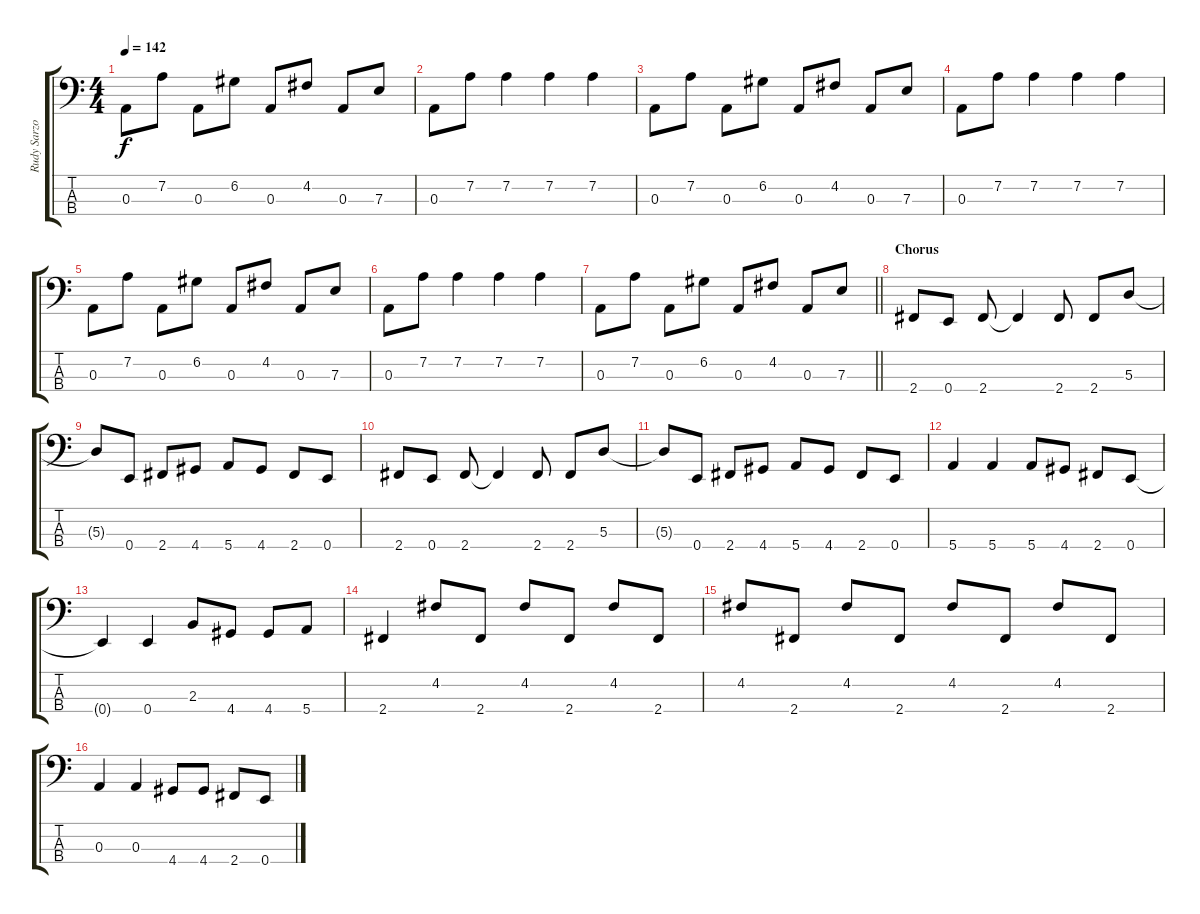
\track ("Rudy Sarzo" "Rudy Sarzo") {instrument slapbass2 bank 1}
\staff {score tabs}
\tuning (G2 D2 A1 E1) {hide}
\ts (4 4)
\tempo 142
\clef f4
\ks c
0.3.8{dy f} 7.2.8 0.3.8 6.2.8 0.3.8 4.2.8 0.3.8 7.3.8 |
0.3.8 7.2.8 7.2.4 7.2.4 7.2.4 |
0.3.8 7.2.8 0.3.8 6.2.8 0.3.8 4.2.8 0.3.8 7.3.8 |
0.3.8 7.2.8 7.2.4 7.2.4 7.2.4 |
0.3.8 7.2.8 0.3.8 6.2.8 0.3.8 4.2.8 0.3.8 7.3.8 |
0.3.8 7.2.8 7.2.4 7.2.4 7.2.4 |
\barLineRight lightlight
0.3.8 7.2.8 0.3.8 6.2.8 0.3.8 4.2.8 0.3.8 7.3.8 |
\section ("" "Chorus")
2.4.8 0.4.8 2.4.8 2.4{t}.4 2.4.8 2.4.8 5.3.8 |
5.3{t}.8 0.4.8 2.4.8 4.4.8 5.4.8 4.4.8 2.4.8 0.4.8 |
2.4.8 0.4.8 2.4.8 2.4{t}.4 2.4.8 2.4.8 5.3.8 |
5.3{t}.8 0.4.8 2.4.8 4.4.8 5.4.8 4.4.8 2.4.8 0.4.8 |
5.4.4 5.4.4 5.4.8 4.4.8 2.4.8 0.4.8 |
0.4{t}.4 0.4.4 2.3.8 4.4.8 4.4.8 5.4.8 |
2.4.4 4.2.8 2.4.8 4.2.8 2.4.8 4.2.8 2.4.8 |
4.2.8 2.4.8 4.2.8 2.4.8 4.2.8 2.4.8 4.2.8 2.4.8 |
0.3.4 0.3.4 4.4.8 4.4.8 2.4.8 0.4.8
